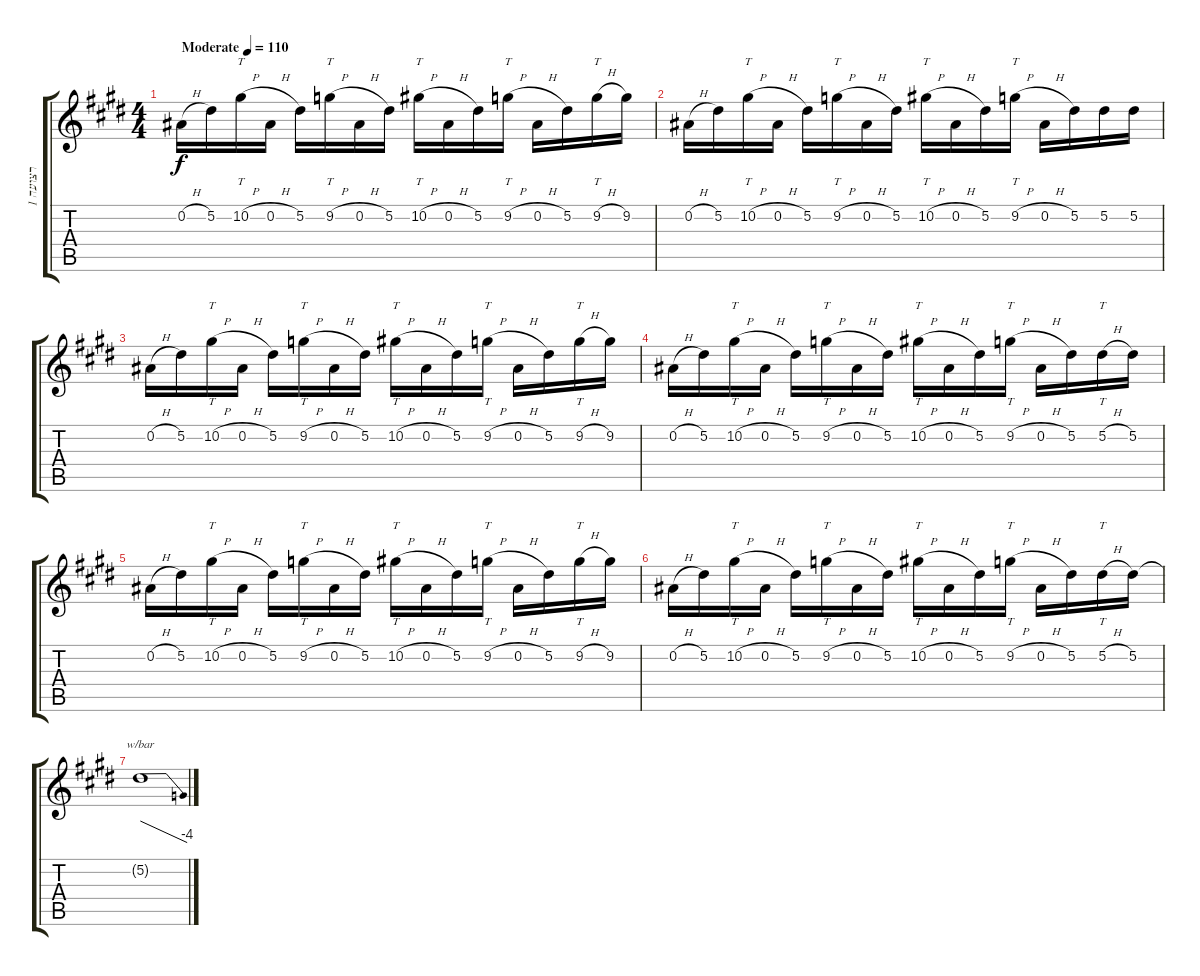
\track ("רצועה 1" "רצועה 1") {instrument overdrivenguitar}
\staff {score tabs}
\tuning (Eb4 Bb3 Gb3 Db3 Ab2 Eb2) {hide}
\ts (4 4)
\tempo (110 "Moderate")
\clef g2
\ks e
0.2{h}.16{dy f instrument overdrivenguitar} 5.2.16 10.2{h}.16{tt} 0.2{h}.16 5.2.16 9.2{h}.16{tt} 0.2{h}.16 5.2.16 10.2{h}.16{tt} 0.2{h}.16 5.2.16 9.2{h}.16{tt} 0.2{h}.16 5.2.16 9.2{h}.16{tt} 9.2.16 |
0.2{h}.16 5.2.16 10.2{h}.16{tt} 0.2{h}.16 5.2.16 9.2{h}.16{tt} 0.2{h}.16 5.2.16 10.2{h}.16{tt} 0.2{h}.16 5.2.16 9.2{h}.16{tt} 0.2{h}.16 5.2.16 5.2.16 5.2.16 |
0.2{h}.16 5.2.16 10.2{h}.16{tt} 0.2{h}.16 5.2.16 9.2{h}.16{tt} 0.2{h}.16 5.2.16 10.2{h}.16{tt} 0.2{h}.16 5.2.16 9.2{h}.16{tt} 0.2{h}.16 5.2.16 9.2{h}.16{tt} 9.2.16 |
0.2{h}.16 5.2.16 10.2{h}.16{tt} 0.2{h}.16 5.2.16 9.2{h}.16{tt} 0.2{h}.16 5.2.16 10.2{h}.16{tt} 0.2{h}.16 5.2.16 9.2{h}.16{tt} 0.2{h}.16 5.2.16 5.2{h}.16{tt} 5.2.16 |
0.2{h}.16 5.2.16 10.2{h}.16{tt} 0.2{h}.16 5.2.16 9.2{h}.16{tt} 0.2{h}.16 5.2.16 10.2{h}.16{tt} 0.2{h}.16 5.2.16 9.2{h}.16{tt} 0.2{h}.16 5.2.16 9.2{h}.16{tt} 9.2.16 |
0.2{h}.16 5.2.16 10.2{h}.16{tt} 0.2{h}.16 5.2.16 9.2{h}.16{tt} 0.2{h}.16 5.2.16 10.2{h}.16{tt} 0.2{h}.16 5.2.16 9.2{h}.16{tt} 0.2{h}.16 5.2.16 5.2{h}.16{tt} 5.2.16 |
5.2{t}.1{tbe (dive default 0 0 60 -16)}
